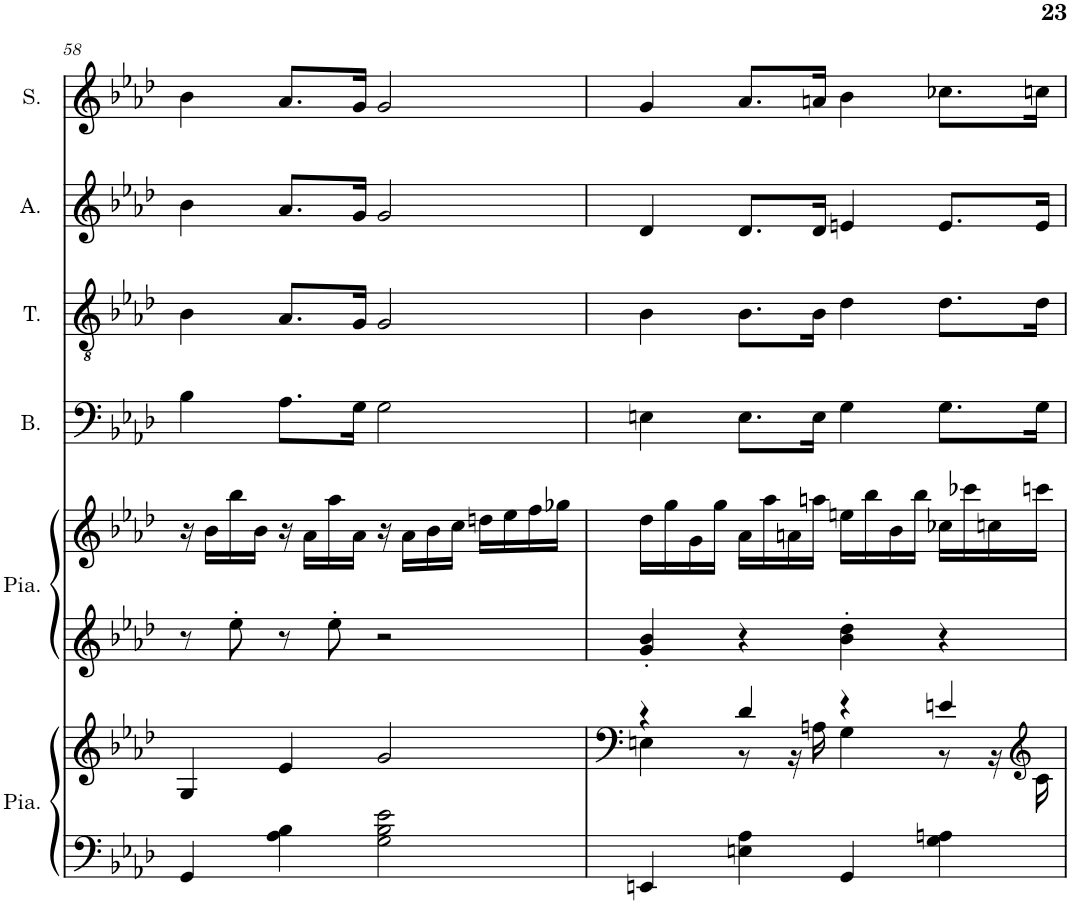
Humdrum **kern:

**kern	**kern	**kern	**kern	**kern	**kern	**kern	**kern
*part6	*part6	*part5	*part5	*part4	*part3	*part2	*part1
*staff8	*staff7	*staff6	*staff5	*staff4	*staff3	*staff2	*staff1
*I"Piano, main gauche	*	*I"Piano, main droite	*	*I"Basse	*I"Ténor	*I"Alto	*I"Soprano
*I'Pia.	*	*I'Pia.	*	*I'B.	*I'T.	*I'A.	*I'S.
!!LO:PB:g=z
*clefG2	*clefG2	*clefG2	*clefG2	*clefF4	*clefGv2	*clefG2	*clefG2
*k[b-e-a-d-]	*k[b-e-a-d-]	*k[b-e-a-d-]	*k[b-e-a-d-]	*k[b-e-a-d-]	*k[b-e-a-d-]	*k[b-e-a-d-]	*k[b-e-a-d-]
*M4/4	*M4/4	*M4/4	*M4/4	*M4/4	*M4/4	*M4/4	*M4/4
=58	=58	=58	=58	=58	=58	=58	=58
4GG/	4G/	8r	16r	4B-\	4B-\	4b-\	4b-\
.	.	.	16b-\LL	.	.	.	.
.	.	8ee-'\	16bb-\	.	.	.	.
.	.	.	16b-\JJ	.	.	.	.
4A-\ 4B-\	4e-/	8r	16r	8.A-\L	8.A-/L	8.a-/L	8.a-/L
.	.	.	16a-\LL	.	.	.	.
.	.	8ee-'\	16aa-\	.	.	.	.
.	.	.	16a-\JJ	16G\Jk	16G/Jk	16g/Jk	16g/Jk
2G\ 2B-\ 2e-\	2g/	2r	16r	2G\	2G/	2g/	2g/
.	.	.	16a-\LL	.	.	.	.
.	.	.	16b-\	.	.	.	.
.	.	.	16cc\JJ	.	.	.	.
.	.	.	16ddn\LL	.	.	.	.
.	.	.	16ee-\	.	.	.	.
.	.	.	16ff\	.	.	.	.
.	.	.	16gg-X\JJ	.	.	.	.
=59	=59	=59	=59	=59	=59	=59	=59
*	*^	*	*	*	*	*	*
4EEn/	4r	4En\	4g/' 4b-/'	16dd-\LL	4En\	4B-\	4d-/	4g/
.	.	.	.	16gg\	.	.	.	.
.	.	.	.	16g\	.	.	.	.
.	.	.	.	16gg\JJ	.	.	.	.
4En\ 4A-\	4d-/	8r	4r	16a-\LL	8.E\L	8.B-\L	8.d-/L	8.a-/L
.	.	.	.	16aa-\	.	.	.	.
.	.	16r	.	16an\	.	.	.	.
.	.	16An\	.	16aan\JJ	16E\Jk	16B-\Jk	16d-/Jk	16an/Jk
4GG/	4r	4G\	4b-\' 4dd-\'	16een\LL	4G\	4d-\	4en/	4b-\
.	.	.	.	16bb-\	.	.	.	.
.	.	.	.	16b-\	.	.	.	.
.	.	.	.	16bb-\JJ	.	.	.	.
4G\ 4An\	4en/	8r	4r	16cc-X\LL	8.G\L	8.d-\L	8.e/L	8.cc-X\L
.	.	.	.	16ccc-X\	.	.	.	.
.	.	16r	.	16ccn\	.	.	.	.
*	*clefG2	*	*	*	*	*	*	*
.	.	16c\	.	16cccn\JJ	16G\Jk	16d-\Jk	16e/Jk	16ccn\Jk
*	*v	*v	*	*	*	*	*	*
=	=	=	=	=	=	=	=
*-	*-	*-	*-	*-	*-	*-	*-
